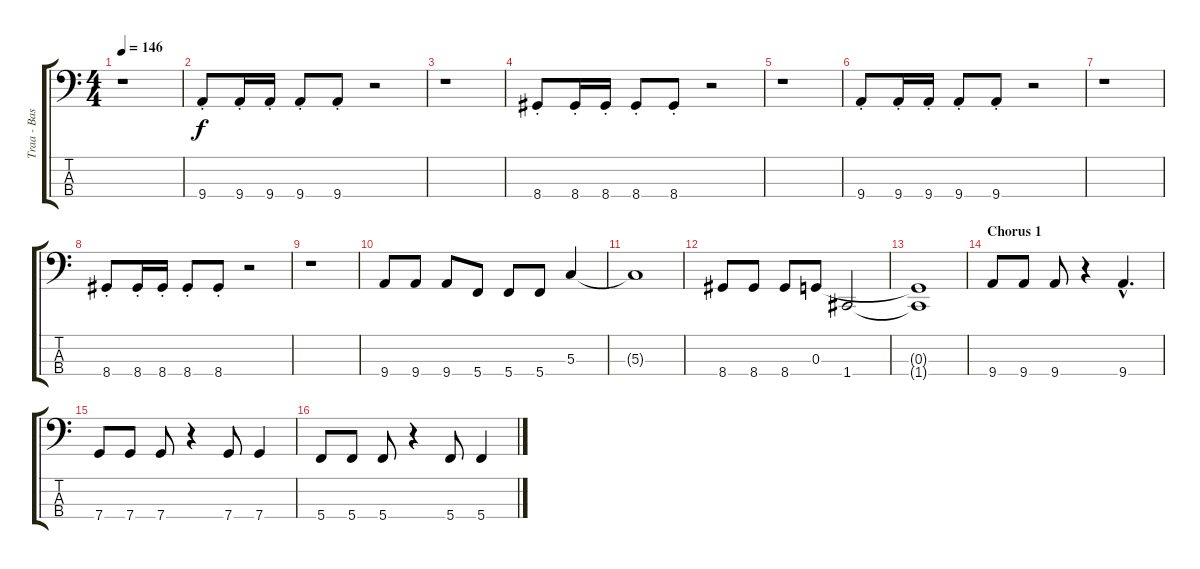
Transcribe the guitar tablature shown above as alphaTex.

\track ("Traa - Bass" "Traa - Bas") {instrument electricbassfinger}
\staff {score tabs}
\tuning (F2 C2 G1 C1) {hide}
\ts (4 4)
\tempo 146
\clef f4
\ks c
r.1{dy f} |
9.4{st}.8 9.4{st}.16 9.4{st}.16 9.4{st}.8 9.4{st}.8 r.2 |
r.1 |
8.4{st}.8 8.4{st}.16 8.4{st}.16 8.4{st}.8 8.4{st}.8 r.2 |
r.1 |
9.4{st}.8 9.4{st}.16 9.4{st}.16 9.4{st}.8 9.4{st}.8 r.2 |
r.1 |
8.4{st}.8 8.4{st}.16 8.4{st}.16 8.4{st}.8 8.4{st}.8 r.2 |
r.1 |
9.4.8 9.4.8 9.4.8 5.4.8 5.4.8 5.4.8 5.3.4 |
5.3{t}.1 |
8.4.8 8.4.8 8.4.8 0.3.8 1.4.2 |
(0.3{t} 1.4{t}).1 |
\section ("" "Chorus 1")
9.4.8 9.4.8 9.4.8 r.4 9.4{hac}.4{d} |
7.4.8 7.4.8 7.4.8 r.4 7.4.8 7.4.4 |
5.4.8 5.4.8 5.4.8 r.4 5.4.8 5.4.4
